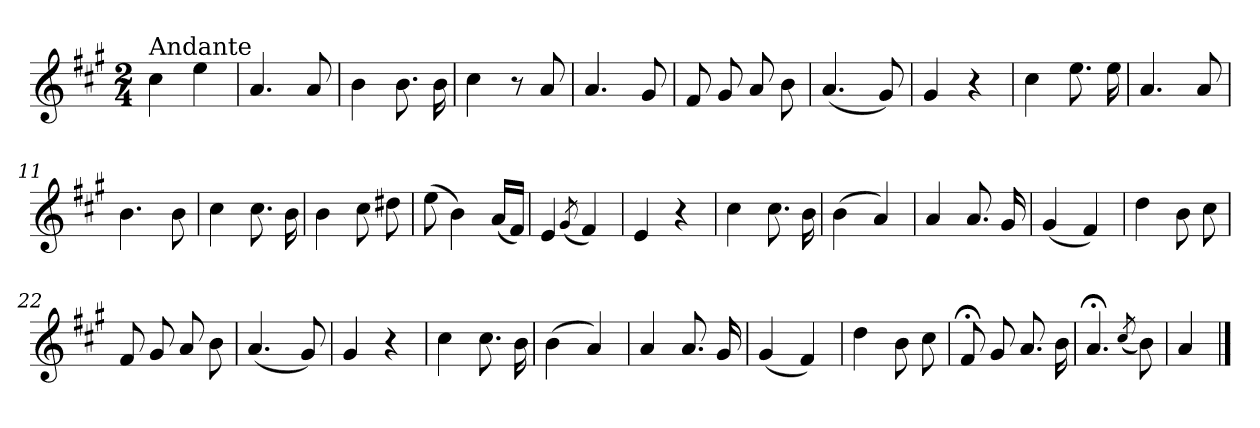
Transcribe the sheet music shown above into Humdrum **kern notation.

**kern
*part1
*staff1
*clefG2
*k[f#c#g#]
*A:
*M2/4
=1
!LO:TX:a:t=Andante
4cc#\
4ee\
=2
4.a/
8a/
=3
4b\
8.b\
16b\
=4
4cc#\
8r
8a/
=5
4.a/
8g#/
=6
8f#/
8g#/
8a/
8b\
=7
(<4.a/
8g#/)
=8
4g#/
4r
=9
4cc#\
8.ee\
16ee\
!!LO:LB:g=z
=10
4.a/
8a/
=11
4.b\
8b\
=12
4cc#\
8.cc#\
16b\
=13
4b\
8cc#\
8dd#X\
=14
(>8ee\
4b\)
(<16a/LL
16f#/JJ)
=15
4e/
(<8qg#/
4f#/)
=16
4e/
4r
=17
4cc#\
8.cc#\
16b\
=18
(>4b\
4a/)
=19
4a/
8.a/
16g#/
!!LO:LB:g=z
=20
(<4g#/
4f#/)
=21
4dd\
8b\
8cc#\
=22
8f#/
8g#/
8a/
8b\
=23
(<4.a/
8g#/)
=24
4g#/
4r
=25
4cc#\
8.cc#\
16b\
=26
(>4b\
4a/)
=27
4a/
8.a/
16g#/
=28
(<4g#/
4f#/)
=29
4dd\
8b\
8cc#\
!!LO:LB:g=z
=30
8f#;</
8g#/
8.a/
16b\
=31
4.a;</
(<8qcc#/
8b\)
=32
4a/
==
*-
